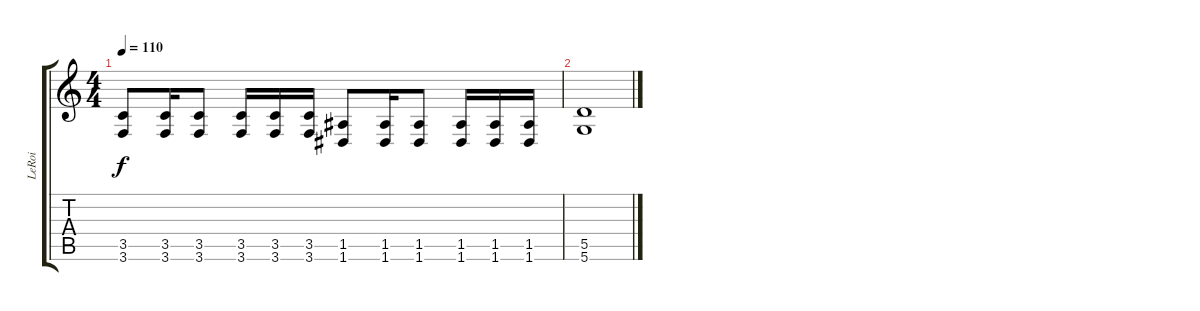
\track ("LeRoi" "LeRoi") {instrument distortionguitar}
\staff {score tabs}
\tuning (E4 B3 G3 D3 A2 D2) {hide}
\ts (4 4)
\tempo 110
\clef g2
\ks c
(3.5 3.6).8{dy f} (3.5 3.6).16 (3.5 3.6).8 (3.5 3.6).16 (3.5 3.6).16 (3.5 3.6).16 (1.5 1.6).8 (1.5 1.6).16 (1.5 1.6).8 (1.5 1.6).16 (1.5 1.6).16 (1.5 1.6).16 |
(5.5 5.6).1
